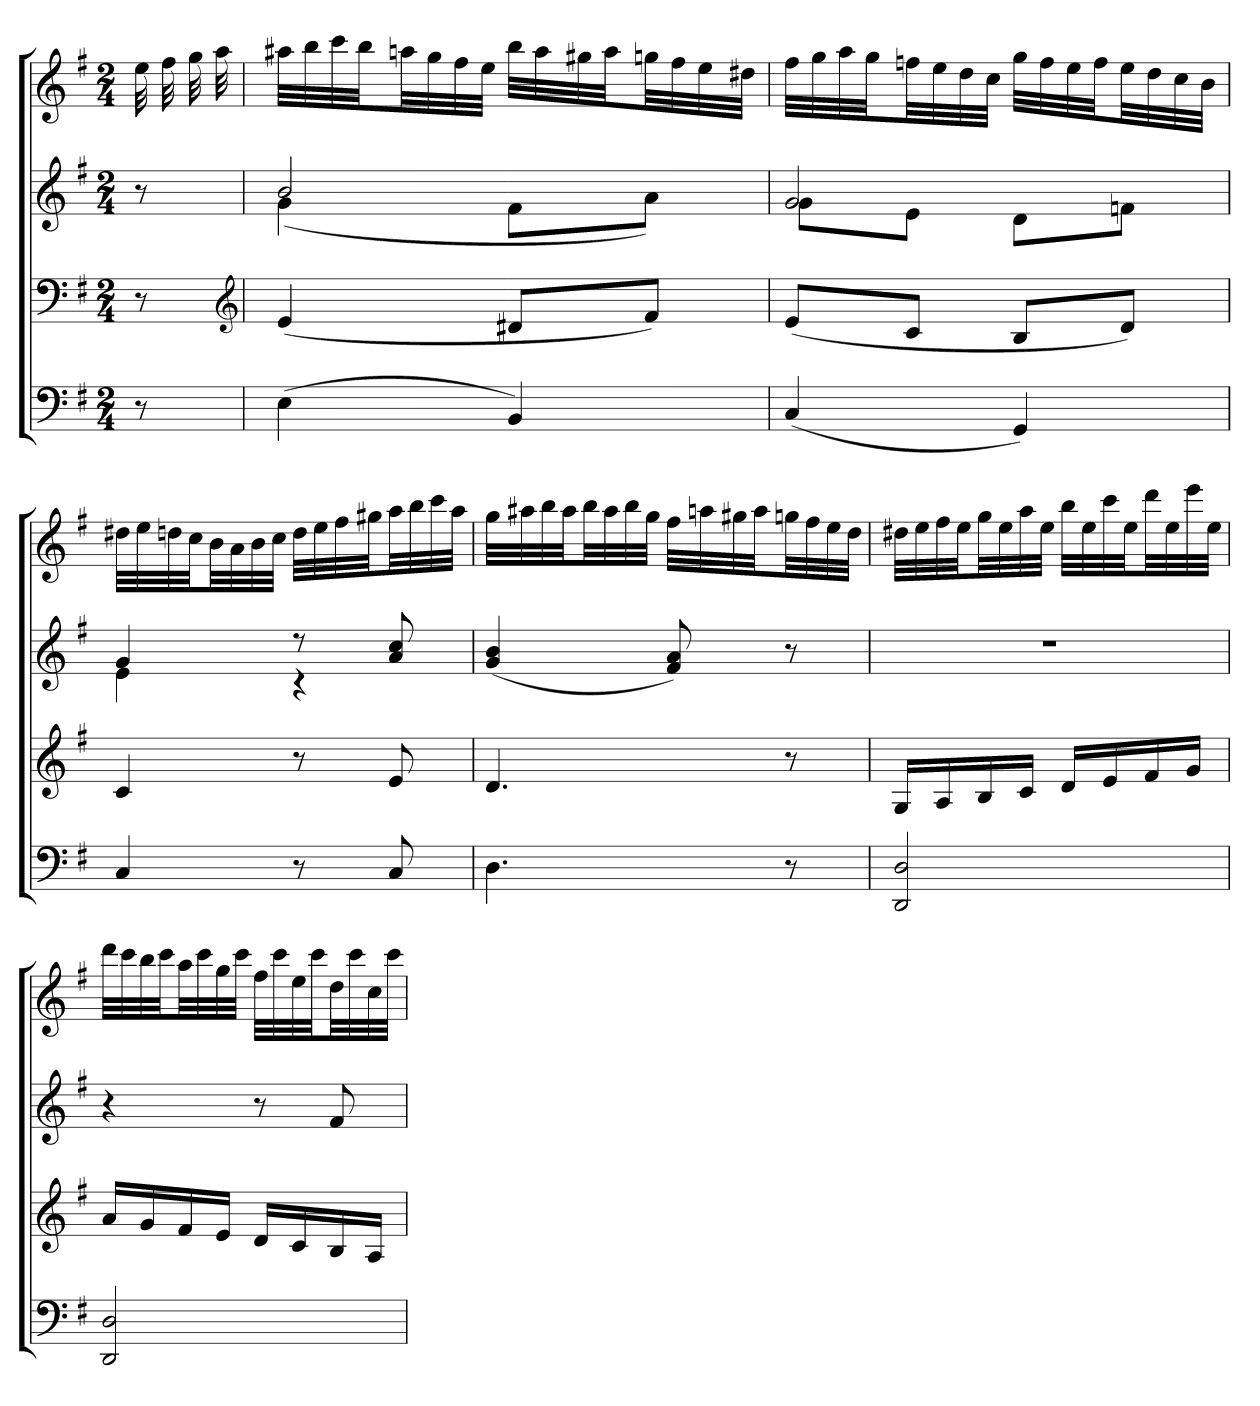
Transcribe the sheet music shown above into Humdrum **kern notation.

**kern	**kern	**kern	**kern
*part4	*part3	*part2	*part1
*staff4	*staff3	*staff2	*staff1
*clefF4	*clefF4	*clefG2	*clefG2
*k[f#]	*k[f#]	*k[f#]	*k[f#]
*G:	*G:	*G:	*G:
*M2/4	*M2/4	*M2/4	*M2/4
=	=	=	=
8r	8r	8r	32ee
.	.	.	32ff#
.	.	.	32gg
.	.	.	32aa
*	*clefG2	*	*
=	=	=	=
*	*	*^	*
(4E	(4e	2b	(4g	32aa#XLLL
.	.	.	.	32bb
.	.	.	.	32ccc
.	.	.	.	32bbJJ
.	.	.	.	32aanLL
.	.	.	.	32gg
.	.	.	.	32ff#
.	.	.	.	32eeJJJ
4BB)	8d#XL	.	8f#L	32bbLLL
.	.	.	.	32aa
.	.	.	.	32gg#X
.	.	.	.	32aaJJ
.	8f#J)	.	8aJ)	32ggnLL
.	.	.	.	32ff#
.	.	.	.	32ee
.	.	.	.	32dd#XJJJ
=	=	=	=	=
(4C	(8eL	2g	8gL	32ff#LLL
.	.	.	.	32gg
.	.	.	.	32aa
.	.	.	.	32ggJJ
.	8cJ	.	8eJ	32ffnLL
.	.	.	.	32ee
.	.	.	.	32dd
.	.	.	.	32ccJJJ
4GG)	8BL	.	8dL	32ggLLL
.	.	.	.	32ff
.	.	.	.	32ee
.	.	.	.	32ffJJ
.	8dJ)	.	8fnJ	32eeLL
.	.	.	.	32dd
.	.	.	.	32cc
.	.	.	.	32bJJJ
=	=	=	=	=
4C	4c	4g	4e	32dd#XLLL
.	.	.	.	32ee
.	.	.	.	32ddn
.	.	.	.	32ccJJ
.	.	.	.	32bLL
.	.	.	.	32a
.	.	.	.	32b
.	.	.	.	32ccJJJ
8r	8r	8r	4r	32ddLLL
.	.	.	.	32ee
.	.	.	.	32ff#
.	.	.	.	32gg#XJJ
8C	8e	8a 8cc	.	32aaLL
.	.	.	.	32bb
.	.	.	.	32ccc
.	.	.	.	32aaJJJ
*	*	*v	*v	*
=	=	=	=
4.D	4.d	(4g 4b	32ggLLL
.	.	.	32aa#X
.	.	.	32bb
.	.	.	32aa#JJ
.	.	.	32bbLL
.	.	.	32aa#
.	.	.	32bb
.	.	.	32ggJJJ
.	.	8f# 8a)	32ff#LLL
.	.	.	32aan
.	.	.	32gg#X
.	.	.	32aaJJ
8r	8r	8r	32ggnLL
.	.	.	32ff#
.	.	.	32ee
.	.	.	32ddJJJ
=	=	=	=
2DD 2D	16GLL	2r	32dd#XLLL
.	.	.	32ee
.	16A	.	32ff#
.	.	.	32eeJJ
.	16B	.	32ggLL
.	.	.	32ee
.	16cJJ	.	32aa
.	.	.	32eeJJJ
.	16dLL	.	32bbLLL
.	.	.	32ee
.	16e	.	32ccc
.	.	.	32eeJJ
.	16f#	.	32dddLL
.	.	.	32ee
.	16gJJ	.	32eee
.	.	.	32eeJJJ
=	=	=	=
2DD 2D	16aLL	4r	32dddLLL
.	.	.	32ccc
.	16g	.	32bb
.	.	.	32cccJJ
.	16f#	.	32aaLL
.	.	.	32ccc
.	16eJJ	.	32gg
.	.	.	32cccJJJ
.	16dLL	8r	32ff#LLL
.	.	.	32ccc
.	16c	.	32ee
.	.	.	32cccJJ
.	16B	8f#	32ddLL
.	.	.	32ccc
.	16AJJ	.	32cc
.	.	.	32cccJJJ
=	=	=	=
*-	*-	*-	*-
